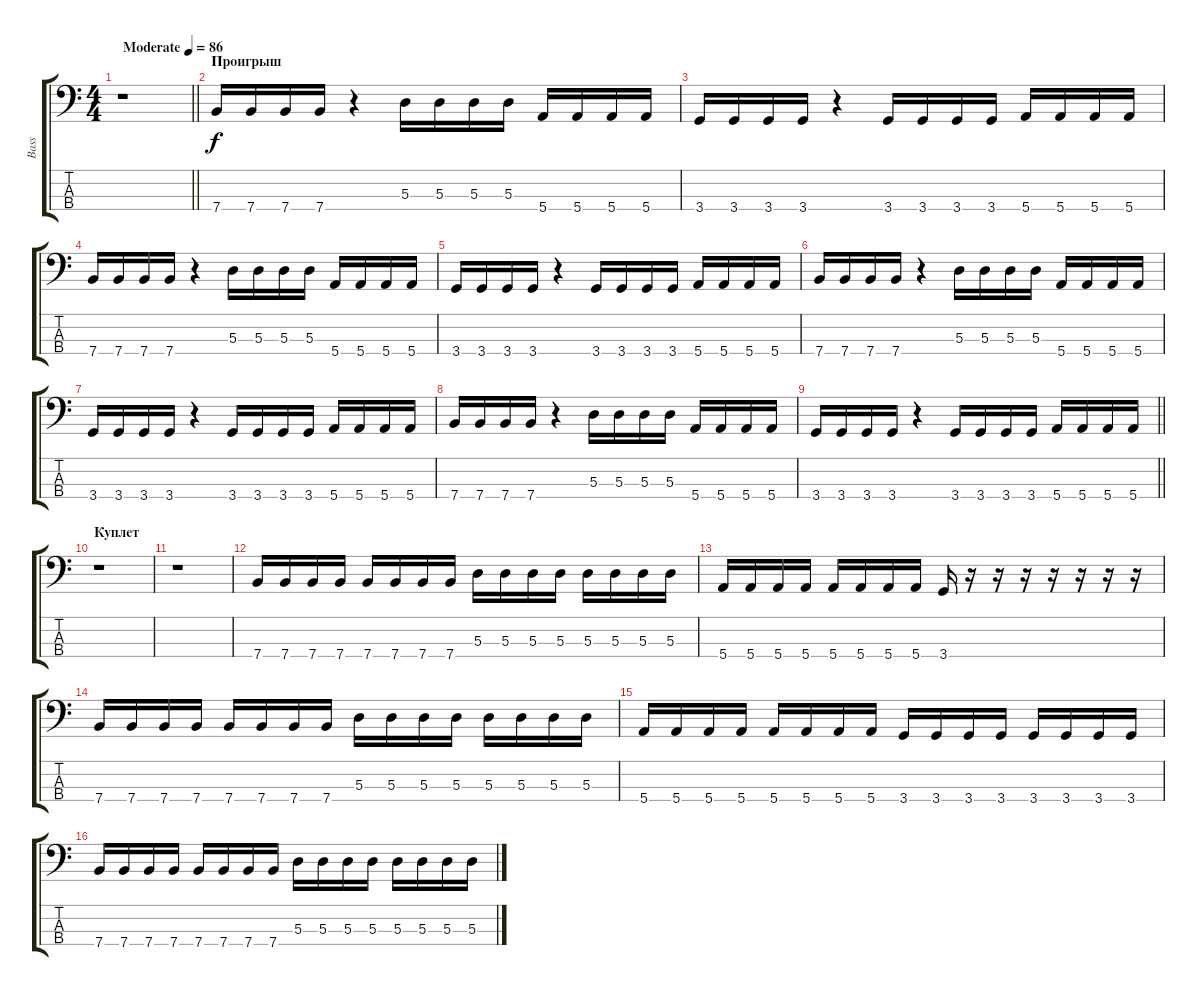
\track ("Bass" "Bass") {instrument electricbasspick}
\staff {score tabs}
\tuning (G2 D2 A1 E1) {hide}
\ts (4 4)
\tempo (86 "Moderate")
\clef f4
\barLineRight lightlight
\ks c
r.1{dy f instrument electricbasspick} |
\section ("" "Проигрыш")
7.4.16 7.4.16 7.4.16 7.4.16 r.4 5.3.16 5.3.16 5.3.16 5.3.16 5.4.16 5.4.16 5.4.16 5.4.16 |
3.4.16 3.4.16 3.4.16 3.4.16 r.4 3.4.16 3.4.16 3.4.16 3.4.16 5.4.16 5.4.16 5.4.16 5.4.16 |
7.4.16 7.4.16 7.4.16 7.4.16 r.4 5.3.16 5.3.16 5.3.16 5.3.16 5.4.16 5.4.16 5.4.16 5.4.16 |
3.4.16 3.4.16 3.4.16 3.4.16 r.4 3.4.16 3.4.16 3.4.16 3.4.16 5.4.16 5.4.16 5.4.16 5.4.16 |
7.4.16 7.4.16 7.4.16 7.4.16 r.4 5.3.16 5.3.16 5.3.16 5.3.16 5.4.16 5.4.16 5.4.16 5.4.16 |
3.4.16 3.4.16 3.4.16 3.4.16 r.4 3.4.16 3.4.16 3.4.16 3.4.16 5.4.16 5.4.16 5.4.16 5.4.16 |
7.4.16 7.4.16 7.4.16 7.4.16 r.4 5.3.16 5.3.16 5.3.16 5.3.16 5.4.16 5.4.16 5.4.16 5.4.16 |
\barLineRight lightlight
3.4.16 3.4.16 3.4.16 3.4.16 r.4 3.4.16 3.4.16 3.4.16 3.4.16 5.4.16 5.4.16 5.4.16 5.4.16 |
\section ("" "Куплет")
r.1 |
r.1 |
7.4.16 7.4.16 7.4.16 7.4.16 7.4.16 7.4.16 7.4.16 7.4.16 5.3.16 5.3.16 5.3.16 5.3.16 5.3.16 5.3.16 5.3.16 5.3.16 |
5.4.16 5.4.16 5.4.16 5.4.16 5.4.16 5.4.16 5.4.16 5.4.16 3.4.16 r.16 r.16 r.16 r.16 r.16 r.16 r.16 |
7.4.16 7.4.16 7.4.16 7.4.16 7.4.16 7.4.16 7.4.16 7.4.16 5.3.16 5.3.16 5.3.16 5.3.16 5.3.16 5.3.16 5.3.16 5.3.16 |
5.4.16 5.4.16 5.4.16 5.4.16 5.4.16 5.4.16 5.4.16 5.4.16 3.4.16 3.4.16 3.4.16 3.4.16 3.4.16 3.4.16 3.4.16 3.4.16 |
7.4.16 7.4.16 7.4.16 7.4.16 7.4.16 7.4.16 7.4.16 7.4.16 5.3.16 5.3.16 5.3.16 5.3.16 5.3.16 5.3.16 5.3.16 5.3.16
